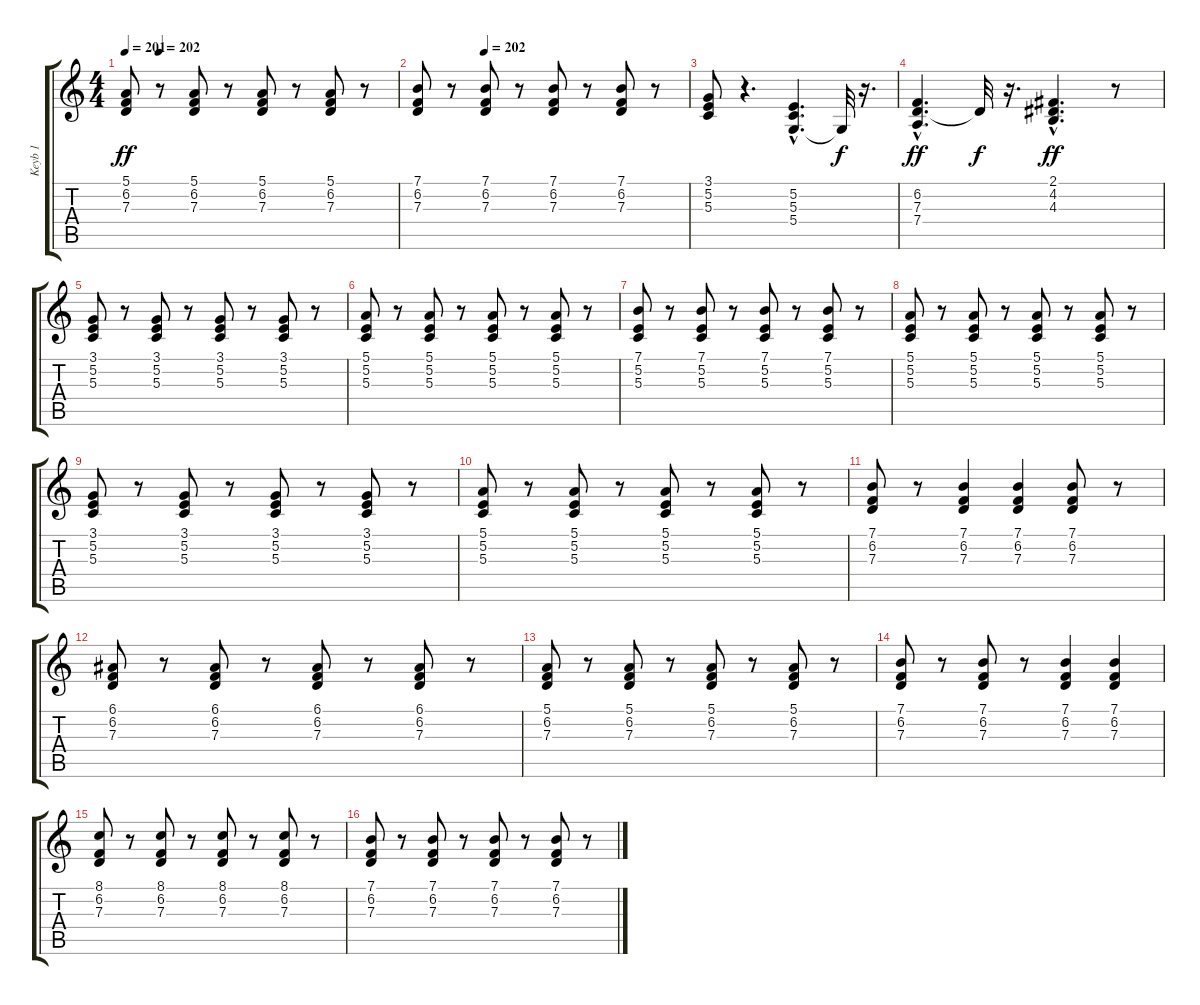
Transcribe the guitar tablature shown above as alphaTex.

\track ("Keyb 1" "Keyb 1") {instrument honkytonkpiano}
\staff {score tabs}
\tuning (E4 B3 G3 D3 A2 E2) {hide}
\ts (4 4)
\tempo 201
\tempo (202 0.125)
\clef g2
\ks c
(5.1 6.2 7.3).8{dy ff} r.8 (5.1 6.2 7.3).8 r.8 (5.1 6.2 7.3).8 r.8 (5.1 6.2 7.3).8 r.8 |
\tempo (202 0.25)
(7.1 6.2 7.3).8 r.8 (7.1 6.2 7.3).8 r.8 (7.1 6.2 7.3).8 r.8 (7.1 6.2 7.3).8 r.8 |
(3.1 5.2 5.3).8 r.4{d} (5.2{hac} 5.3{hac} 5.4{hac}).4{d} 5.4{t}.32{dy f} r.16{d} |
(6.2{hac} 7.3{hac} 7.4{hac}).4{d dy ff} 7.3{t}.32{dy f} r.16{d} (2.1{hac} 4.2{hac} 4.3{hac}).4{d dy ff} r.8 |
(3.1 5.2 5.3).8 r.8 (3.1 5.2 5.3).8 r.8 (3.1 5.2 5.3).8 r.8 (3.1 5.2 5.3).8 r.8 |
(5.1 5.2 5.3).8 r.8 (5.1 5.2 5.3).8 r.8 (5.1 5.2 5.3).8 r.8 (5.1 5.2 5.3).8 r.8 |
(7.1 5.2 5.3).8 r.8 (7.1 5.2 5.3).8 r.8 (7.1 5.2 5.3).8 r.8 (7.1 5.2 5.3).8 r.8 |
(5.1 5.2 5.3).8 r.8 (5.1 5.2 5.3).8 r.8 (5.1 5.2 5.3).8 r.8 (5.1 5.2 5.3).8 r.8 |
(3.1 5.2 5.3).8 r.8 (3.1 5.2 5.3).8 r.8 (3.1 5.2 5.3).8 r.8 (3.1 5.2 5.3).8 r.8 |
(5.1 5.2 5.3).8 r.8 (5.1 5.2 5.3).8 r.8 (5.1 5.2 5.3).8 r.8 (5.1 5.2 5.3).8 r.8 |
(7.1 6.2 7.3).8 r.8 (7.1 6.2 7.3).4 (7.1 6.2 7.3).4 (7.1 6.2 7.3).8 r.8 |
(6.1 6.2 7.3).8 r.8 (6.1 6.2 7.3).8 r.8 (6.1 6.2 7.3).8 r.8 (6.1 6.2 7.3).8 r.8 |
(5.1 6.2 7.3).8 r.8 (5.1 6.2 7.3).8 r.8 (5.1 6.2 7.3).8 r.8 (5.1 6.2 7.3).8 r.8 |
(7.1 6.2 7.3).8 r.8 (7.1 6.2 7.3).8 r.8 (7.1 6.2 7.3).4 (7.1 6.2 7.3).4 |
(8.1 6.2 7.3).8 r.8 (8.1 6.2 7.3).8 r.8 (8.1 6.2 7.3).8 r.8 (8.1 6.2 7.3).8 r.8 |
(7.1 6.2 7.3).8 r.8 (7.1 6.2 7.3).8 r.8 (7.1 6.2 7.3).8 r.8 (7.1 6.2 7.3).8 r.8
